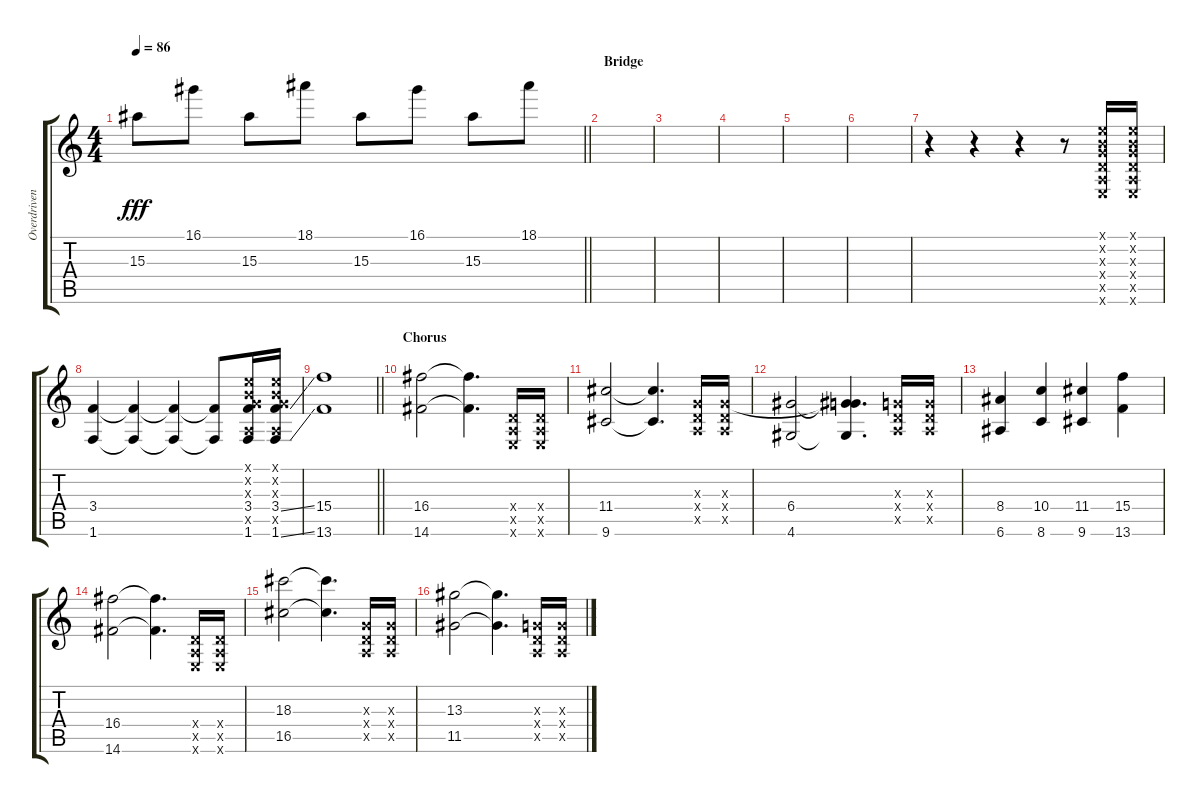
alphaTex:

\track ("Overdriven Guitar" "Overdriven") {instrument overdrivenguitar}
\staff {score tabs}
\tuning (E4 B3 G3 D3 A2 E2) {hide}
\ts (4 4)
\tempo 86
\clef g2
\barLineRight lightlight
\ks c
15.3.8{dy fff} 16.1.8 15.3.8 18.1.8 15.3.8 16.1.8 15.3.8 18.1.8 |
\section ("" "Bridge")
|
|
|
|
|
r.4 r.4 r.4 r.8 (0.1{x} 0.2{x} 0.3{x} 0.4{x} 0.5{x} 0.6{x}).16 (0.1{x} 0.2{x} 0.3{x} 0.4{x} 0.5{x} 0.6{x}).16 |
(3.4 1.6).4 (3.4{t} 1.6{t}).4 (3.4{t} 1.6{t}).4 (3.4{t} 1.6{t}).8 (0.1{x} 0.2{x} 0.3{x} 3.4 0.5{x} 1.6).16 (0.1{x} 0.2{x} 0.3{x} 3.4{ss} 0.5{x} 1.6{ss}).16 |
\barLineRight lightlight
(15.4 13.6).1 |
\section ("" "Chorus")
(16.4 14.6).2 (16.4{t} 14.6{t}).4{d} (0.4{x} 0.5{x} 0.6{x}).16 (0.4{x} 0.5{x} 0.6{x}).16 |
(11.4 9.6).2 (11.4{t} 9.6{t}).4{d} (0.3{x} 0.4{x} 0.5{x}).16 (0.3{x} 0.4{x} 0.5{x}).16 |
(6.4 4.6).2 (0.3{t} 6.4{t} 4.6{t}).4{d} (0.3{x} 0.4{x} 0.5{x}).16 (0.3{x} 0.4{x} 0.5{x}).16 |
(8.4 6.6).4 (10.4 8.6).4 (11.4 9.6).4 (15.4 13.6).4 |
(16.4 14.6).2 (16.4{t} 14.6{t}).4{d} (0.4{x} 0.5{x} 0.6{x}).16 (0.4{x} 0.5{x} 0.6{x}).16 |
(18.3 16.5).2 (18.3{t} 16.5{t}).4{d} (0.3{x} 0.4{x} 0.5{x}).16 (0.3{x} 0.4{x} 0.5{x}).16 |
(13.3 11.5).2 (13.3{t} 11.5{t}).4{d} (0.3{x} 0.4{x} 0.5{x}).16 (0.3{x} 0.4{x} 0.5{x}).16
